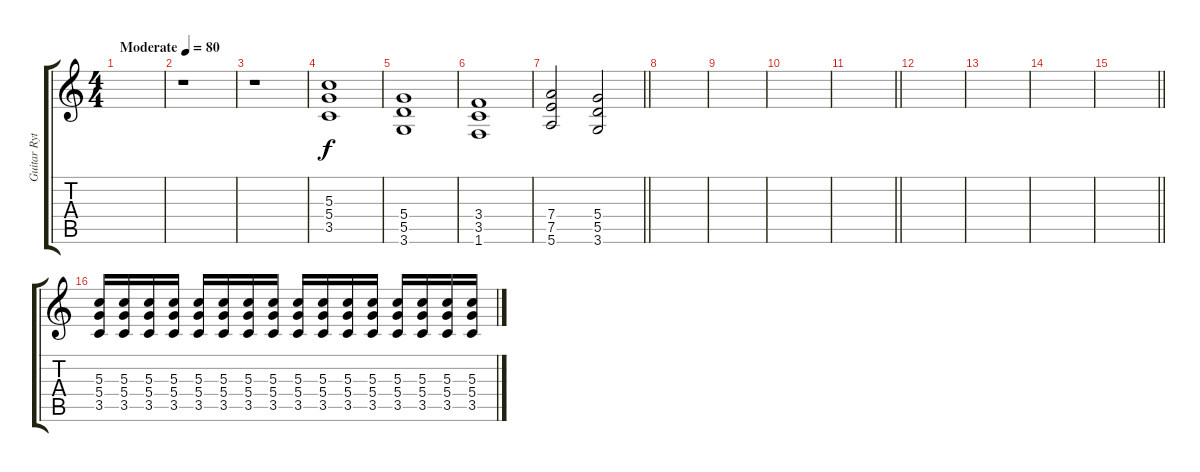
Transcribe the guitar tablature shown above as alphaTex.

\track ("Guitar Rythm - Kevin" "Guitar Ryt") {instrument overdrivenguitar}
\staff {score tabs}
\tuning (E4 B3 G3 D3 A2 E2) {hide}
\ts (4 4)
\tempo (80 "Moderate")
\clef g2
\ks c
|
r.1 |
r.1 |
(5.3 5.4 3.5).1 |
(5.4 5.5 3.6).1 |
(3.4 3.5 1.6).1 |
\barLineRight lightlight
(7.4 7.5 5.6).2 (5.4 5.5 3.6).2 |
|
|
|
\barLineRight lightlight
|
|
|
|
\barLineRight lightlight
|
(5.3 5.4 3.5).16{volume 10} (5.3 5.4 3.5).16 (5.3 5.4 3.5).16 (5.3 5.4 3.5).16 (5.3 5.4 3.5).16 (5.3 5.4 3.5).16 (5.3 5.4 3.5).16 (5.3 5.4 3.5).16 (5.3 5.4 3.5).16 (5.3 5.4 3.5).16 (5.3 5.4 3.5).16 (5.3 5.4 3.5).16 (5.3 5.4 3.5).16 (5.3 5.4 3.5).16 (5.3 5.4 3.5).16 (5.3 5.4 3.5).16
